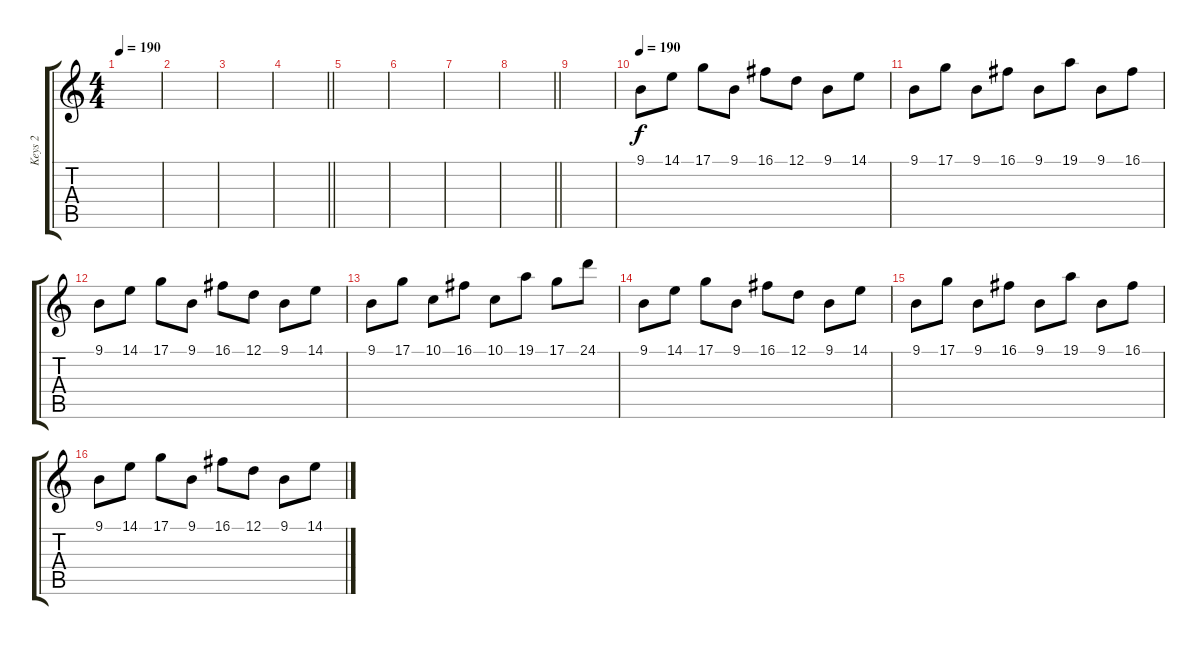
\track ("Keys 2" "Keys 2") {instrument fx1rain}
\staff {score tabs}
\tuning (D4 A3 F3 C3 G2 C2) {hide}
\ts (4 4)
\tempo 190
\clef g2
\ks c
|
|
|
\barLineRight lightlight
|
|
|
|
\barLineRight lightlight
|
|
\tempo 190
9.1.8{volume 9 balance 8} 14.1.8 17.1.8 9.1.8 16.1.8 12.1.8 9.1.8 14.1.8 |
9.1.8 17.1.8 9.1.8 16.1.8 9.1.8 19.1.8 9.1.8 16.1.8 |
9.1.8{volume 9 balance 8} 14.1.8 17.1.8 9.1.8 16.1.8 12.1.8 9.1.8 14.1.8 |
9.1.8 17.1.8 10.1.8 16.1.8 10.1.8 19.1.8 17.1.8 24.1.8 |
9.1.8{volume 9 balance 8} 14.1.8 17.1.8 9.1.8 16.1.8 12.1.8 9.1.8 14.1.8 |
9.1.8 17.1.8 9.1.8 16.1.8 9.1.8 19.1.8 9.1.8 16.1.8 |
9.1.8{volume 9 balance 8} 14.1.8 17.1.8 9.1.8 16.1.8 12.1.8 9.1.8 14.1.8
